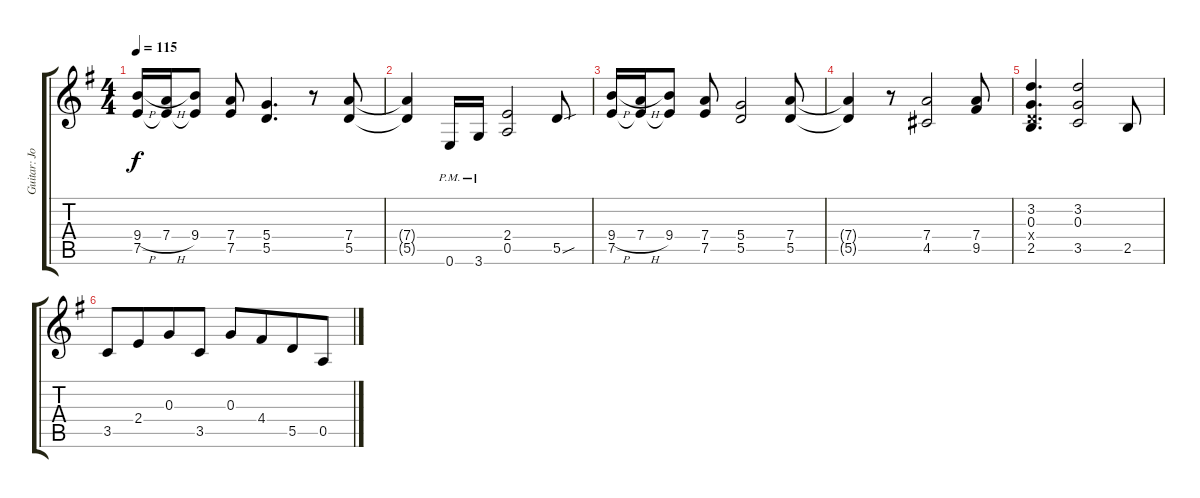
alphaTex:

\track ("Guitar: John" "Guitar: Jo") {instrument electricguitarclean}
\staff {score tabs}
\tuning (E4 B3 G3 D3 A2 E2) {hide}
\ts (4 4)
\tempo 115
\clef g2
\ks g
(9.4{h} 7.5).16{dy f} (7.4{h} 7.5{t}).16 (9.4 7.5{t}).8 (7.4 7.5).8 (5.4 5.5).4{d} r.8 (7.4 5.5).8 |
(7.4{t} 5.5{t}).4 0.6{pm}.16 3.6{pm}.16 (2.4 0.5).2 5.5{sou}.8 |
(9.4{h} 7.5).16 (7.4{h} 7.5{t}).16 (9.4 7.5{t}).8 (7.4 7.5).8 (5.4 5.5).2 (7.4 5.5).8 |
(7.4{t} 5.5{t}).4 r.8 (7.4 4.5).2 (7.4 9.5).8 |
(3.2 0.3 0.4{x} 2.5).4{d} (3.2 0.3 3.5).2 2.5.8 |
3.5.8 2.4.8{beam merge} 0.3.8 3.5.8 0.3.8 4.4.8{beam merge} 5.5.8 0.5.8
